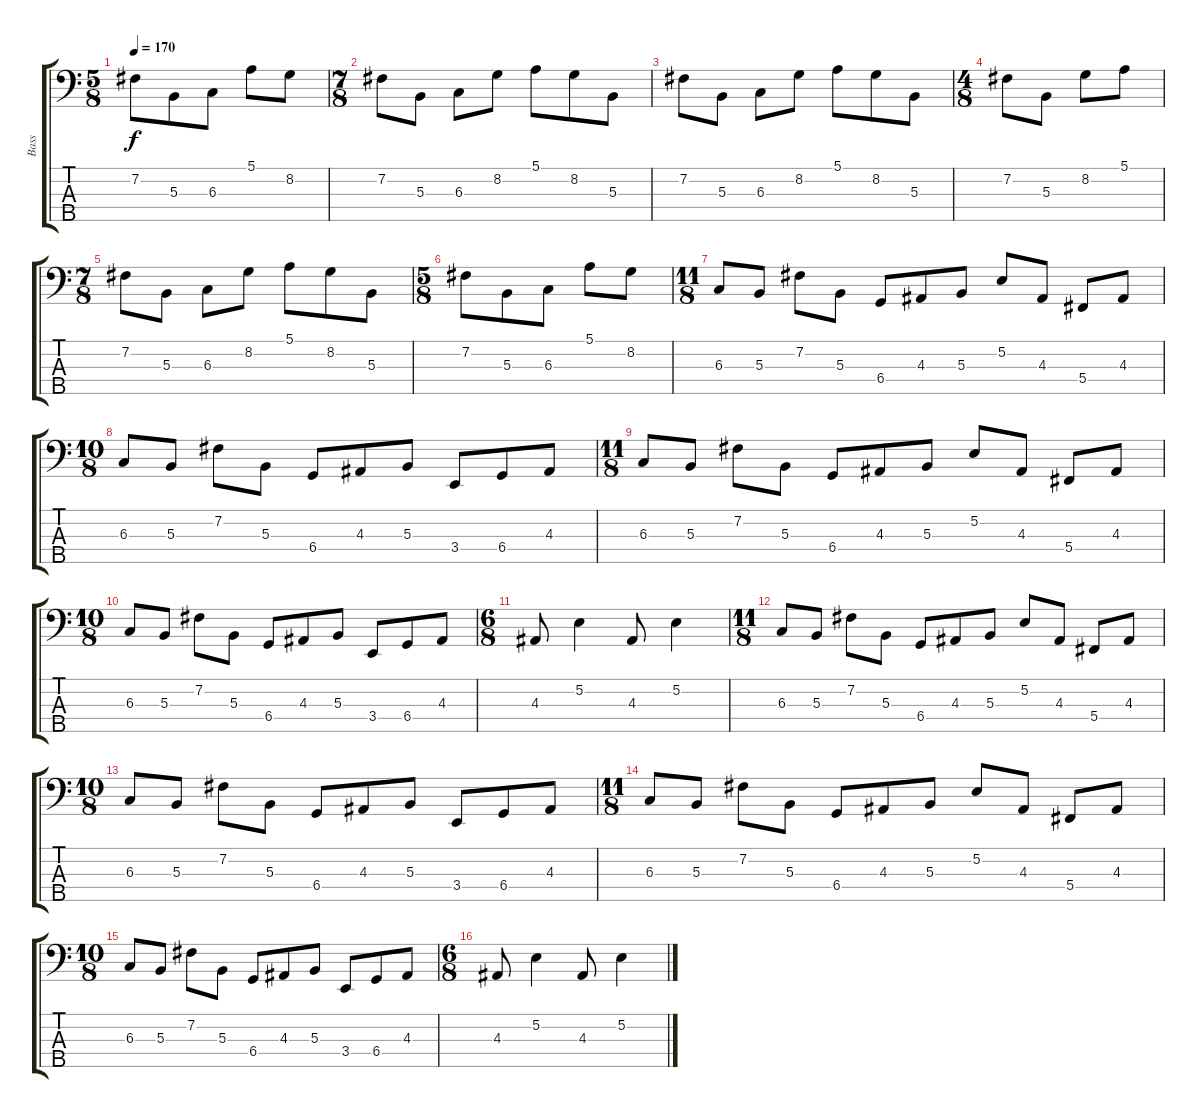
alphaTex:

\track ("Bass" "Bass") {instrument electricbassfinger}
\staff {score tabs}
\tuning (E2 B1 Gb1 Db1 Ab0) {hide}
\ts (5 8)
\tempo 170
\clef f4
\ks c
7.2.8{dy f beam merge} 5.3.8{beam merge} 6.3.8{beam split} 5.1.8{beam merge} 8.2.8 |
\ts (7 8)
7.2.8{beam merge} 5.3.8{beam split} 6.3.8{beam merge} 8.2.8{beam split} 5.1.8{beam merge} 8.2.8{beam merge} 5.3.8 |
7.2.8{beam merge} 5.3.8{beam split} 6.3.8{beam merge} 8.2.8{beam split} 5.1.8{beam merge} 8.2.8{beam merge} 5.3.8 |
\ts (4 8)
7.2.8{beam merge} 5.3.8{beam split} 8.2.8{beam merge} 5.1.8 |
\ts (7 8)
7.2.8{beam merge} 5.3.8{beam split} 6.3.8{beam merge} 8.2.8{beam split} 5.1.8{beam merge} 8.2.8{beam merge} 5.3.8 |
\ts (5 8)
7.2.8{beam merge} 5.3.8{beam merge} 6.3.8{beam split} 5.1.8{beam merge} 8.2.8 |
\ts (11 8)
6.3.8{beam merge} 5.3.8{beam split} 7.2.8{beam merge} 5.3.8{beam split} 6.4.8{beam merge} 4.3.8{beam merge} 5.3.8{beam split} 5.2.8{beam merge} 4.3.8{beam split} 5.4.8{beam merge} 4.3.8 |
\ts (10 8)
6.3.8{beam merge} 5.3.8{beam split} 7.2.8{beam merge} 5.3.8{beam split} 6.4.8{beam merge} 4.3.8{beam merge} 5.3.8{beam split} 3.4.8{beam merge} 6.4.8{beam merge} 4.3.8 |
\ts (11 8)
6.3.8{beam merge} 5.3.8{beam split} 7.2.8{beam merge} 5.3.8{beam split} 6.4.8{beam merge} 4.3.8{beam merge} 5.3.8{beam split} 5.2.8{beam merge} 4.3.8{beam split} 5.4.8{beam merge} 4.3.8 |
\ts (10 8)
6.3.8{beam merge} 5.3.8{beam split} 7.2.8{beam merge} 5.3.8{beam split} 6.4.8{beam merge} 4.3.8{beam merge} 5.3.8{beam split} 3.4.8{beam merge} 6.4.8{beam merge} 4.3.8 |
\ts (6 8)
4.3.8 5.2.4 4.3.8 5.2.4 |
\ts (11 8)
6.3.8{beam merge} 5.3.8{beam split} 7.2.8{beam merge} 5.3.8{beam split} 6.4.8{beam merge} 4.3.8{beam merge} 5.3.8{beam split} 5.2.8{beam merge} 4.3.8{beam split} 5.4.8{beam merge} 4.3.8 |
\ts (10 8)
6.3.8{beam merge} 5.3.8{beam split} 7.2.8{beam merge} 5.3.8{beam split} 6.4.8{beam merge} 4.3.8{beam merge} 5.3.8{beam split} 3.4.8{beam merge} 6.4.8{beam merge} 4.3.8 |
\ts (11 8)
6.3.8{beam merge} 5.3.8{beam split} 7.2.8{beam merge} 5.3.8{beam split} 6.4.8{beam merge} 4.3.8{beam merge} 5.3.8{beam split} 5.2.8{beam merge} 4.3.8{beam split} 5.4.8{beam merge} 4.3.8 |
\ts (10 8)
6.3.8{beam merge} 5.3.8{beam split} 7.2.8{beam merge} 5.3.8{beam split} 6.4.8{beam merge} 4.3.8{beam merge} 5.3.8{beam split} 3.4.8{beam merge} 6.4.8{beam merge} 4.3.8 |
\ts (6 8)
4.3.8 5.2.4 4.3.8 5.2.4
